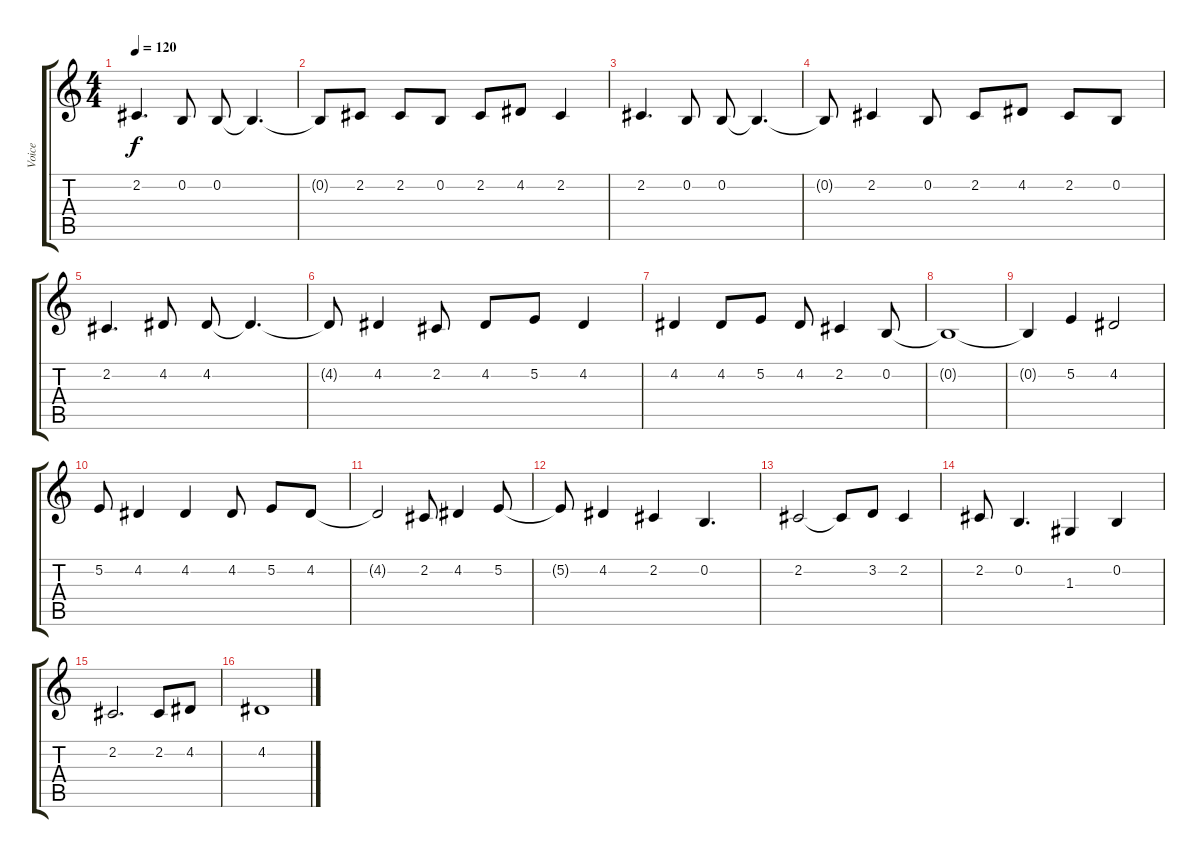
\track ("Voice" "Voice") {instrument pad1newage}
\staff {score tabs}
\tuning (E4 B3 G3 D3 A2 E2) {hide}
\ts (4 4)
\tempo 120
\clef g2
\ks c
2.2.4{d dy f} 0.2.8 0.2.8 0.2{t}.4{d} |
0.2{t}.8 2.2.8 2.2.8 0.2.8 2.2.8 4.2.8 2.2.4 |
2.2.4{d} 0.2.8 0.2.8 0.2{t}.4{d} |
0.2{t}.8 2.2.4 0.2.8 2.2.8 4.2.8 2.2.8 0.2.8 |
2.2.4{d} 4.2.8 4.2.8 4.2{t}.4{d} |
4.2{t}.8 4.2.4 2.2.8 4.2.8 5.2.8 4.2.4 |
4.2.4 4.2.8 5.2.8 4.2.8 2.2.4 0.2.8 |
0.2{t}.1 |
0.2{t}.4 5.2.4 4.2.2 |
5.2.8 4.2.4 4.2.4 4.2.8 5.2.8 4.2.8 |
4.2{t}.2 2.2.8 4.2.4 5.2.8 |
5.2{t}.8 4.2.4 2.2.4 0.2.4{d} |
2.2.2 2.2{t}.8 3.2.8 2.2.4 |
2.2.8 0.2.4{d} 1.3.4 0.2.4 |
2.2.2{d} 2.2.8 4.2.8 |
4.2.1
